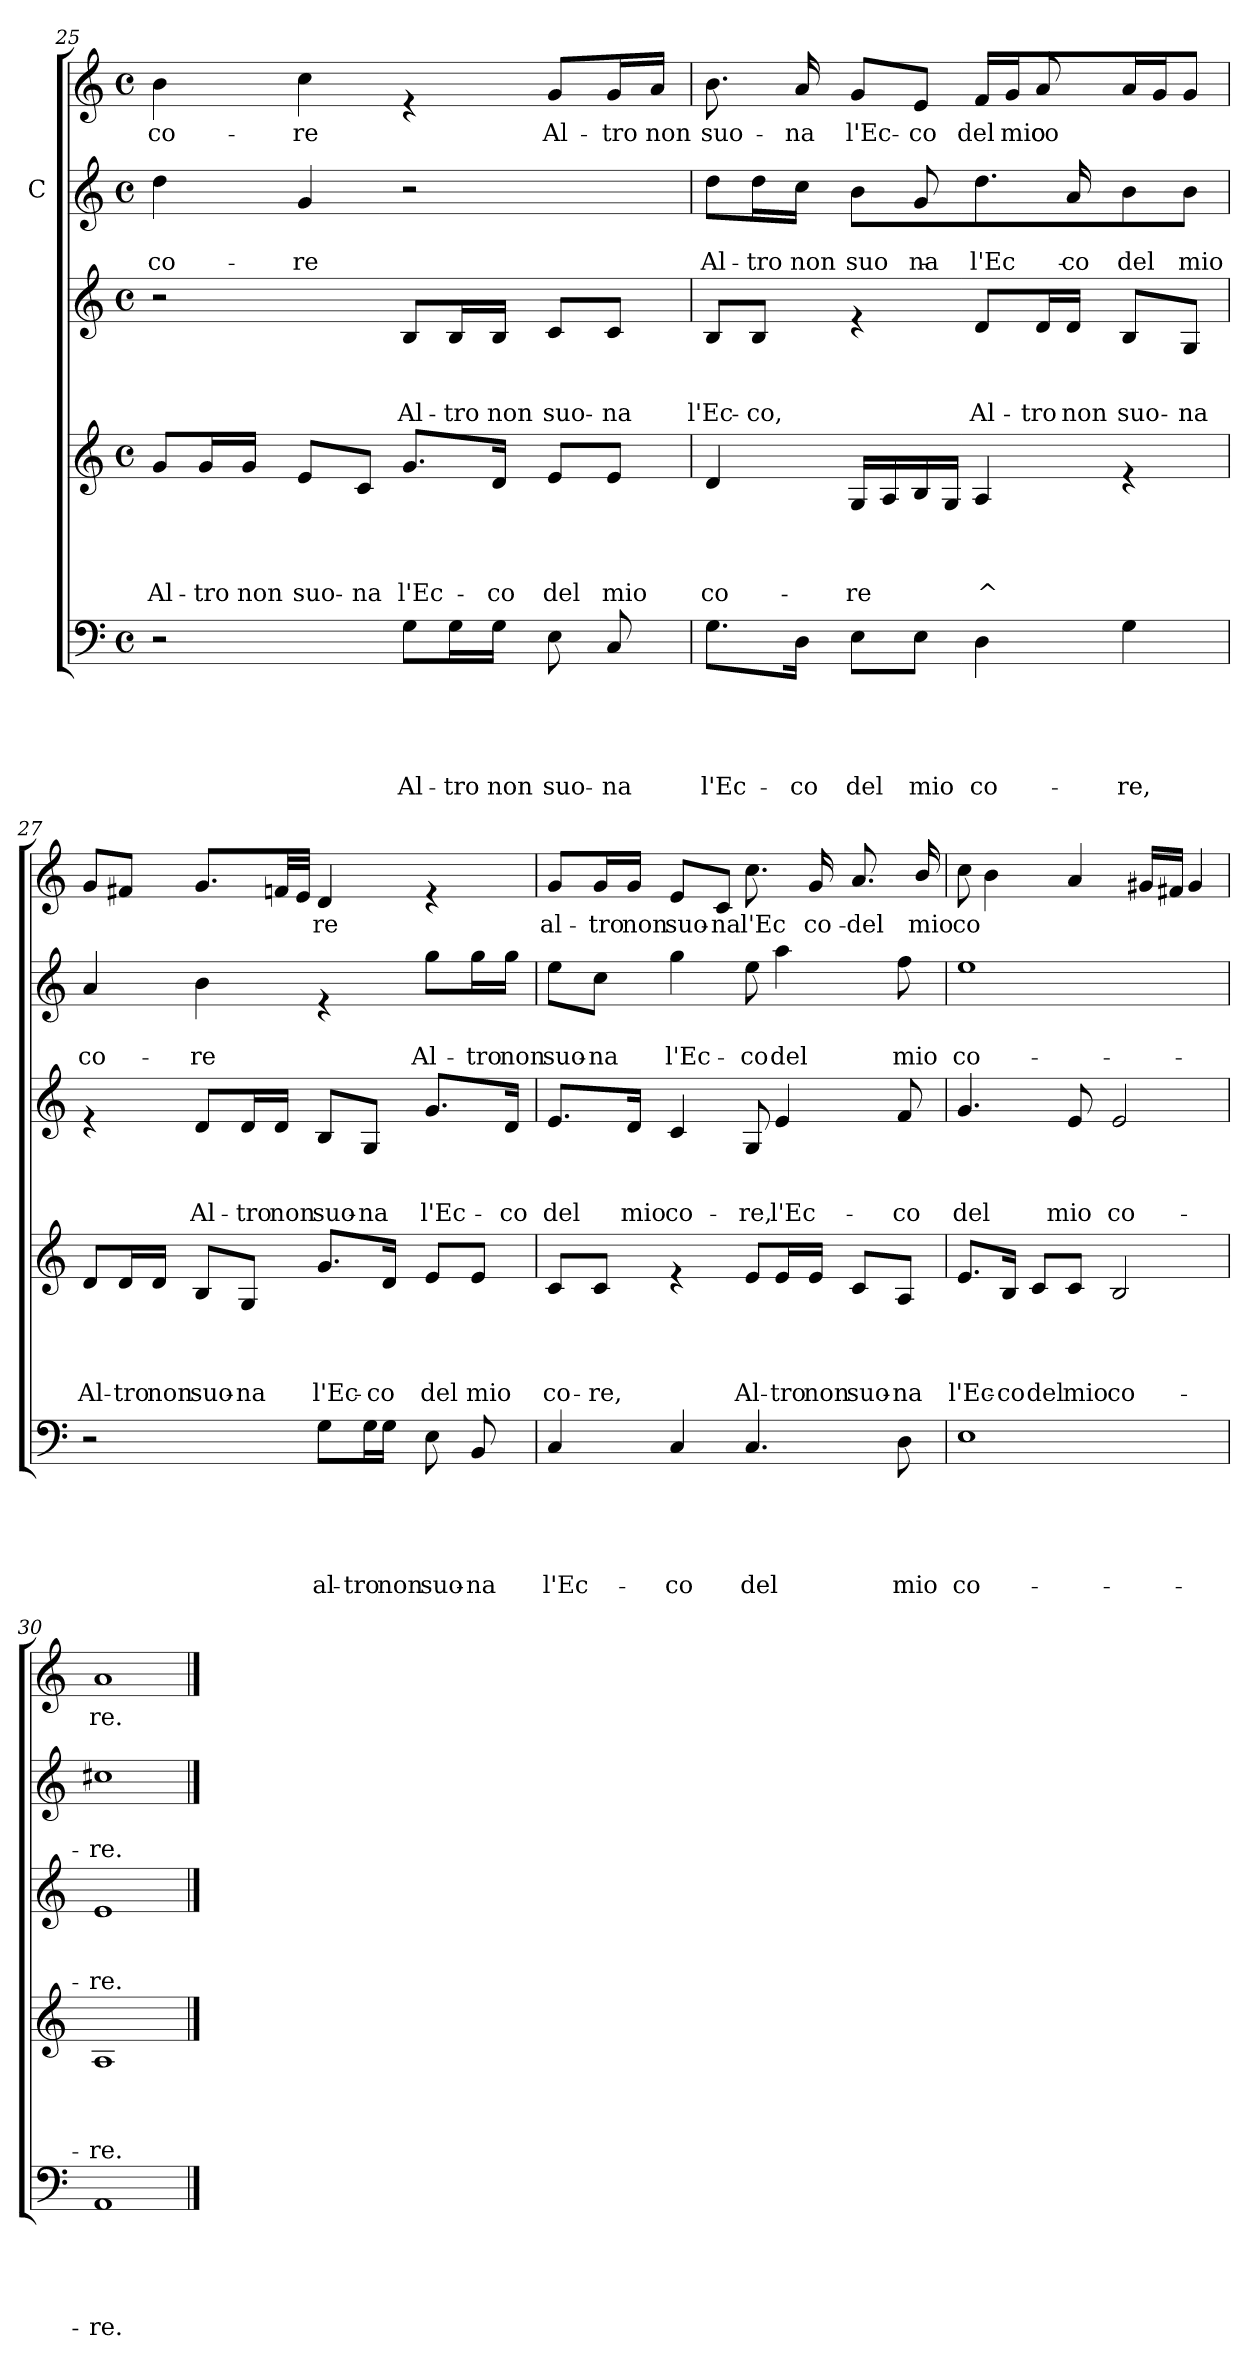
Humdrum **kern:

**kern	**text	**text	**text	**text	**text	**kern	**text	**text	**text	**text	**kern	**text	**text	**text	**kern	**text	**text	**kern	**text
*part5	*part5	*part5	*part5	*part5	*part5	*part4	*part4	*part4	*part4	*part4	*part3	*part3	*part3	*part3	*part2	*part2	*part2	*part1	*part1
*staff5	*staff5	*staff5	*staff5	*staff5	*staff5	*staff4	*staff4	*staff4	*staff4	*staff4	*staff3	*staff3	*staff3	*staff3	*staff2	*staff2	*staff2	*staff1	*staff1
*	*	*	*	*	*	*	*	*	*	*	*	*	*	*	*I"C	*	*	*	*
!!LO:LB:g=z
*clefF4	*	*	*	*	*	*clefG2	*	*	*	*	*clefG2	*	*	*	*clefG2	*	*	*clefG2	*
*k[]	*	*	*	*	*	*k[]	*	*	*	*	*k[]	*	*	*	*k[]	*	*	*k[]	*
*C:	*	*	*	*	*	*C:	*	*	*	*	*C:	*	*	*	*C:	*	*	*C:	*
*M4/4	*	*	*	*	*	*M4/4	*	*	*	*	*M4/4	*	*	*	*M4/4	*	*	*M4/4	*
*met(c)	*	*	*	*	*	*met(c)	*	*	*	*	*met(c)	*	*	*	*met(c)	*	*	*met(c)	*
=25	=25	=25	=25	=25	=25	=25	=25	=25	=25	=25	=25	=25	=25	=25	=25	=25	=25	=25	=25
!	!	!	!	!	!	!	!	!	!	!LO:LY:b	!	!	!	!	!	!	!LO:LY:b	!	!LO:LY:b
2r	.	.	.	.	.	8g/L	.	.	.	Al-	2r	.	.	.	4dd\	.	co-	4b\	co-
!	!	!	!	!	!	!	!	!	!	!LO:LY:b	!	!	!	!	!	!	!	!	!
.	.	.	.	.	.	16g/L	.	.	.	-tro	.	.	.	.	.	.	.	.	.
!	!	!	!	!	!	!	!	!	!	!LO:LY:b	!	!	!	!	!	!	!	!	!
.	.	.	.	.	.	16g/JJ	.	.	.	non	.	.	.	.	.	.	.	.	.
!	!	!	!	!	!	!	!	!	!	!LO:LY:b	!	!	!	!	!	!	!LO:LY:b	!	!LO:LY:b
.	.	.	.	.	.	8e/L	.	.	.	suo-	.	.	.	.	4g/	.	-re	4cc\	-re
!	!	!	!	!	!	!	!	!	!	!LO:LY:b	!	!	!	!	!	!	!	!	!
.	.	.	.	.	.	8c/J	.	.	.	-na	.	.	.	.	.	.	.	.	.
!	!	!	!	!	!LO:LY:b	!	!	!	!	!LO:LY:b	!	!	!	!LO:LY:b	!	!	!	!	!
8G\L	.	.	.	.	Al-	8.g/L	.	.	.	l'Ec-	8B/L	.	.	Al-	2r	.	.	4re	.
!	!	!	!	!	!LO:LY:b	!	!	!	!	!	!	!	!	!LO:LY:b	!	!	!	!	!
16G\L	.	.	.	.	-tro	.	.	.	.	.	16B/L	.	.	-tro	.	.	.	.	.
!	!	!	!	!	!LO:LY:b	!	!	!	!	!LO:LY:b	!	!	!	!LO:LY:b	!	!	!	!	!
16G\JJ	.	.	.	.	non	16d/Jk	.	.	.	-co	16B/JJ	.	.	non	.	.	.	.	.
!	!	!	!	!	!LO:LY:b	!	!	!	!	!LO:LY:b	!	!	!	!LO:LY:b	!	!	!	!	!LO:LY:b
8E\	.	.	.	.	suo-	8e/L	.	.	.	del	8c/L	.	.	suo-	.	.	.	8g/L	Al-
!	!	!	!	!	!LO:LY:b	!	!	!	!	!LO:LY:b	!	!	!	!LO:LY:b	!	!	!	!	!LO:LY:b
8C/	.	.	.	.	-na	8e/J	.	.	.	mio	8c/J	.	.	-na	.	.	.	16g/L	-tro
!	!	!	!	!	!	!	!	!	!	!	!	!	!	!	!	!	!	!	!LO:LY:b
.	.	.	.	.	.	.	.	.	.	.	.	.	.	.	.	.	.	16a/JJ	non
=26	=26	=26	=26	=26	=26	=26	=26	=26	=26	=26	=26	=26	=26	=26	=26	=26	=26	=26	=26
!	!	!	!	!	!LO:LY:b	!	!	!	!	!LO:LY:b	!	!	!	!LO:LY:b	!	!	!LO:LY:b	!	!LO:LY:b
*	*	*	*	*	*	*	*	*	*	*	*	*	*	*	*^	*	*	*^	*
8.G\L	.	.	.	.	l'Ec-	4d/	.	.	.	co-	8B/L	.	.	l'Ec-	8dd\L	4.ryy	.	Al-	8.b\	2ryy	suo-
!	!	!	!	!	!	!	!	!	!	!	!	!	!	!LO:LY:b	!	!	!	!LO:LY:b	!	!	!
.	.	.	.	.	.	.	.	.	.	.	8B/J	.	.	-co,	16dd\L	.	.	-tro	.	.	.
!	!	!	!	!	!LO:LY:b	!	!	!	!	!	!	!	!	!	!	!	!	!LO:LY:b	!	!	!LO:LY:b
16D\Jk	.	.	.	.	-co	.	.	.	.	.	.	.	.	.	16cc\JJ	.	.	non	16a/	.	-na
!	!	!	!	!	!LO:LY:b	!	!	!	!	!LO:LY:b	!	!	!	!	!	!	!	!LO:LY:b	!	!	!LO:LY:b
8E\L	.	.	.	.	del	16G/LL	.	.	.	-re	4re	.	.	.	8b\L	.	.	suo-	8g/L	.	l'Ec-
.	.	.	.	.	.	16A/	.	.	.	.	.	.	.	.	.	.	.	.	.	.	.
!	!	!	!	!	!LO:LY:b	!	!	!	!	!	!	!	!	!	!	!	!	!LO:LY:b	!	!	!LO:LY:b
8E\J	.	.	.	.	mio	16B/	.	.	.	.	.	.	.	.	8ryy	8g/	.	na	8e/J	.	-co
.	.	.	.	.	.	16G/JJ	.	.	.	.	.	.	.	.	.	.	.	.	.	.	.
!	!	!	!	!	!LO:LY:b	!	!	!	!	!LO:LY:b	!	!	!	!LO:LY:b	!	!	!	!LO:LY:b	!	!	!LO:LY:b
4D\	.	.	.	.	co-	4A/	.	.	.	^	8d/L	.	.	Al-	8.dd\	8.ryy	.	-l'Ec-	16f/LL	8ryy	del
!	!	!	!	!	!	!	!	!	!	!	!	!	!	!	!	!	!	!	!	!	!LO:LY:b
.	.	.	.	.	.	.	.	.	.	.	.	.	.	.	.	.	.	.	16g/	.	mio
!	!	!	!	!	!	!	!	!	!	!	!	!	!	!LO:LY:b	!	!	!	!	!	!	!LO:LY:b
.	.	.	.	.	.	.	.	.	.	.	16d/L	.	.	-tro	.	.	.	.	8ryy	8a/	co
!	!	!	!	!	!	!	!	!	!	!	!	!	!	!LO:LY:b	!	!	!	!LO:LY:b	!	!	!
.	.	.	.	.	.	.	.	.	.	.	16d/JJ	.	.	non	16ryy	16a/	.	co	.	.	.
!	!	!	!	!	!LO:LY:b	!	!	!	!	!	!	!	!	!LO:LY:b	!	!	!	!LO:LY:b	!	!	!
4G\	.	.	.	.	-re,	4re	.	.	.	.	8B/L	.	.	suo-	8b\	4ryy	.	-del	16a/	4ryy	.
.	.	.	.	.	.	.	.	.	.	.	.	.	.	.	.	.	.	.	16g/J	.	.
!	!	!	!	!	!	!	!	!	!	!	!	!	!	!LO:LY:b	!	!	!	!LO:LY:b	!	!	!
.	.	.	.	.	.	.	.	.	.	.	8G/J	.	.	-na	8b\J	.	.	mio	8g/J	.	.
*	*	*	*	*	*	*	*	*	*	*	*	*	*	*	*v	*v	*	*	*	*	*
*	*	*	*	*	*	*	*	*	*	*	*	*	*	*	*	*	*	*v	*v	*
!!LO:LB:g=z
=27	=27	=27	=27	=27	=27	=27	=27	=27	=27	=27	=27	=27	=27	=27	=27	=27	=27	=27	=27
!	!	!	!	!	!	!	!	!	!	!LO:LY:b	!	!	!	!	!	!	!LO:LY:b	!	!
2r	.	.	.	.	.	8d/L	.	.	.	Al-	4re	.	.	.	4a/	.	co-	8g/L	.
!	!	!	!	!	!	!	!	!	!	!LO:LY:b	!	!	!	!	!	!	!	!	!
.	.	.	.	.	.	16d/L	.	.	.	-tro	.	.	.	.	.	.	.	8f#X/J	.
!	!	!	!	!	!	!	!	!	!	!LO:LY:b	!	!	!	!	!	!	!	!	!
.	.	.	.	.	.	16d/JJ	.	.	.	non	.	.	.	.	.	.	.	.	.
!	!	!	!	!	!	!	!	!	!	!LO:LY:b	!	!	!	!LO:LY:b	!	!	!LO:LY:b	!	!
.	.	.	.	.	.	8B/L	.	.	.	suo-	8d/L	.	.	Al-	4b\	.	-re	8.g/L	.
!	!	!	!	!	!	!	!	!	!	!LO:LY:b	!	!	!	!LO:LY:b	!	!	!	!	!
.	.	.	.	.	.	8G/J	.	.	.	-na	16d/L	.	.	-tro	.	.	.	.	.
!	!	!	!	!	!	!	!	!	!	!	!	!	!	!LO:LY:b	!	!	!	!	!
.	.	.	.	.	.	.	.	.	.	.	16d/JJ	.	.	non	.	.	.	32fn/LL	.
.	.	.	.	.	.	.	.	.	.	.	.	.	.	.	.	.	.	32e/JJJ	.
!	!	!	!	!	!LO:LY:b	!	!	!	!	!LO:LY:b	!	!	!	!LO:LY:b	!	!	!	!	!LO:LY:b
8G\L	.	.	.	.	al-	8.g/L	.	.	.	l'Ec-	8B/L	.	.	suo-	4re	.	.	4d/	re
!	!	!	!	!	!LO:LY:b	!	!	!	!	!	!	!	!	!LO:LY:b	!	!	!	!	!
16G\L	.	.	.	.	-tro	.	.	.	.	.	8G/J	.	.	-na	.	.	.	.	.
!	!	!	!	!	!LO:LY:b	!	!	!	!	!LO:LY:b	!	!	!	!	!	!	!	!	!
16G\JJ	.	.	.	.	non	16d/Jk	.	.	.	-co	.	.	.	.	.	.	.	.	.
!	!	!	!	!	!LO:LY:b	!	!	!	!	!LO:LY:b	!	!	!	!LO:LY:b	!	!	!LO:LY:b	!	!
8E\	.	.	.	.	suo-	8e/L	.	.	.	del	8.g/L	.	.	l'Ec-	8gg\L	.	Al-	4re	.
!	!	!	!	!	!LO:LY:b	!	!	!	!	!LO:LY:b	!	!	!	!	!	!	!LO:LY:b	!	!
8BB/	.	.	.	.	-na	8e/J	.	.	.	mio	.	.	.	.	16gg\L	.	-tro	.	.
!	!	!	!	!	!	!	!	!	!	!	!	!	!	!LO:LY:b	!	!	!LO:LY:b	!	!
.	.	.	.	.	.	.	.	.	.	.	16d/Jk	.	.	-co	16gg\JJ	.	non	.	.
=28	=28	=28	=28	=28	=28	=28	=28	=28	=28	=28	=28	=28	=28	=28	=28	=28	=28	=28	=28
!	!	!	!	!	!LO:LY:b	!	!	!	!	!LO:LY:b	!	!	!	!LO:LY:b	!	!	!LO:LY:b	!	!LO:LY:b
*	*	*	*	*	*	*	*	*	*	*	*	*	*	*	*	*	*	*^	*
4C/	.	.	.	.	l'Ec-	8c/L	.	.	.	co-	8.e/L	.	.	del	8ee\L	.	suo-	8g/L	2ryy	al-
!	!	!	!	!	!	!	!	!	!	!LO:LY:b	!	!	!	!	!	!	!LO:LY:b	!	!	!LO:LY:b
.	.	.	.	.	.	8c/J	.	.	.	-re,	.	.	.	.	8cc\J	.	-na	16g/L	.	-tro
!	!	!	!	!	!	!	!	!	!	!	!	!	!	!LO:LY:b	!	!	!	!	!	!LO:LY:b
.	.	.	.	.	.	.	.	.	.	.	16d/Jk	.	.	mio	.	.	.	16g/JJ	.	non
!	!	!	!	!	!LO:LY:b	!	!	!	!	!	!	!	!	!LO:LY:b	!	!	!LO:LY:b	!	!	!LO:LY:b
4C/	.	.	.	.	-co	4re	.	.	.	.	4c/	.	.	co-	4gg\	.	l'Ec-	8e/L	.	suo-
!	!	!	!	!	!	!	!	!	!	!	!	!	!	!	!	!	!	!	!	!LO:LY:b
.	.	.	.	.	.	.	.	.	.	.	.	.	.	.	.	.	.	8c/J	.	-na
!	!	!	!	!	!LO:LY:b	!	!	!	!	!LO:LY:b	!	!	!	!LO:LY:b	!	!	!LO:LY:b	!	!	!LO:LY:b
4.C/	.	.	.	.	del	8e/L	.	.	.	Al-	8G/	.	.	-re,	8ee\	.	-co	8.cc\	8.ryy	l'Ec-
!	!	!	!	!	!	!	!	!	!	!LO:LY:b	!	!	!	!LO:LY:b	!	!	!LO:LY:b	!	!	!
.	.	.	.	.	.	16e/L	.	.	.	-tro	4e/	.	.	l'Ec-	4aa\	.	del	.	.	.
!	!	!	!	!	!	!	!	!	!	!LO:LY:b	!	!	!	!	!	!	!	!	!	!LO:LY:b
.	.	.	.	.	.	16e/JJ	.	.	.	non	.	.	.	.	.	.	.	4ryy	16g/	co
!	!	!	!	!	!	!	!	!	!	!LO:LY:b	!	!	!	!	!	!	!	!	!	!LO:LY:b
.	.	.	.	.	.	8c/L	.	.	.	suo-	.	.	.	.	.	.	.	.	8.a/	del
!	!	!	!	!	!LO:LY:b	!	!	!	!	!LO:LY:b	!	!	!	!LO:LY:b	!	!	!LO:LY:b	!	!	!
8D\	.	.	.	.	mio	8A/J	.	.	.	-na	8f/	.	.	-co	8ff\	.	mio	.	.	.
!	!	!	!	!	!	!	!	!	!	!	!	!	!	!	!	!	!	!	!	!LO:LY:b
.	.	.	.	.	.	.	.	.	.	.	.	.	.	.	.	.	.	16b/	16ryy	-mio
!!LO:LB:g=z
=29	=29	=29	=29	=29	=29	=29	=29	=29	=29	=29	=29	=29	=29	=29	=29	=29	=29	=29	=29	=29
!	!	!	!	!	!LO:LY:b	!	!	!	!	!LO:LY:b	!	!	!	!LO:LY:b	!	!	!LO:LY:b	!	!	!LO:LY:b
*	*	*	*	*	*	*	*	*	*	*	*	*	*	*	*	*	*	*v	*v	*
1E	.	.	.	.	co-	8.e/L	.	.	.	l'Ec-	4.g/	.	.	del	1ee	.	co-	8cc\	co
.	.	.	.	.	.	.	.	.	.	.	.	.	.	.	.	.	.	4b\	.
!	!	!	!	!	!	!	!	!	!	!LO:LY:b	!	!	!	!	!	!	!	!	!
.	.	.	.	.	.	16B/Jk	.	.	.	-co	.	.	.	.	.	.	.	.	.
!	!	!	!	!	!	!	!	!	!	!LO:LY:b	!	!	!	!	!	!	!	!	!
.	.	.	.	.	.	8c/L	.	.	.	del	.	.	.	.	.	.	.	.	.
!	!	!	!	!	!	!	!	!	!	!LO:LY:b	!	!	!	!LO:LY:b	!	!	!	!	!
.	.	.	.	.	.	8c/J	.	.	.	mio	8e/	.	.	mio	.	.	.	4a/	.
!	!	!	!	!	!	!	!	!	!	!LO:LY:b	!	!	!	!LO:LY:b	!	!	!	!	!
.	.	.	.	.	.	2B/	.	.	.	co-	2e/	.	.	co-	.	.	.	.	.
.	.	.	.	.	.	.	.	.	.	.	.	.	.	.	.	.	.	16g#X/LL	.
.	.	.	.	.	.	.	.	.	.	.	.	.	.	.	.	.	.	16f#X/JJ	.
.	.	.	.	.	.	.	.	.	.	.	.	.	.	.	.	.	.	4g#/	.
=30	=30	=30	=30	=30	=30	=30	=30	=30	=30	=30	=30	=30	=30	=30	=30	=30	=30	=30	=30
!	!	!	!	!	!LO:LY:b	!	!	!	!	!LO:LY:b	!	!	!	!LO:LY:b	!	!	!LO:LY:b	!	!LO:LY:b
1AA	.	.	.	.	-re.	1A	.	.	.	-re.	1e	.	.	-re.	1cc#X	.	-re.	1a	re.
==	==	==	==	==	==	==	==	==	==	==	==	==	==	==	==	==	==	==	==
*-	*-	*-	*-	*-	*-	*-	*-	*-	*-	*-	*-	*-	*-	*-	*-	*-	*-	*-	*-
